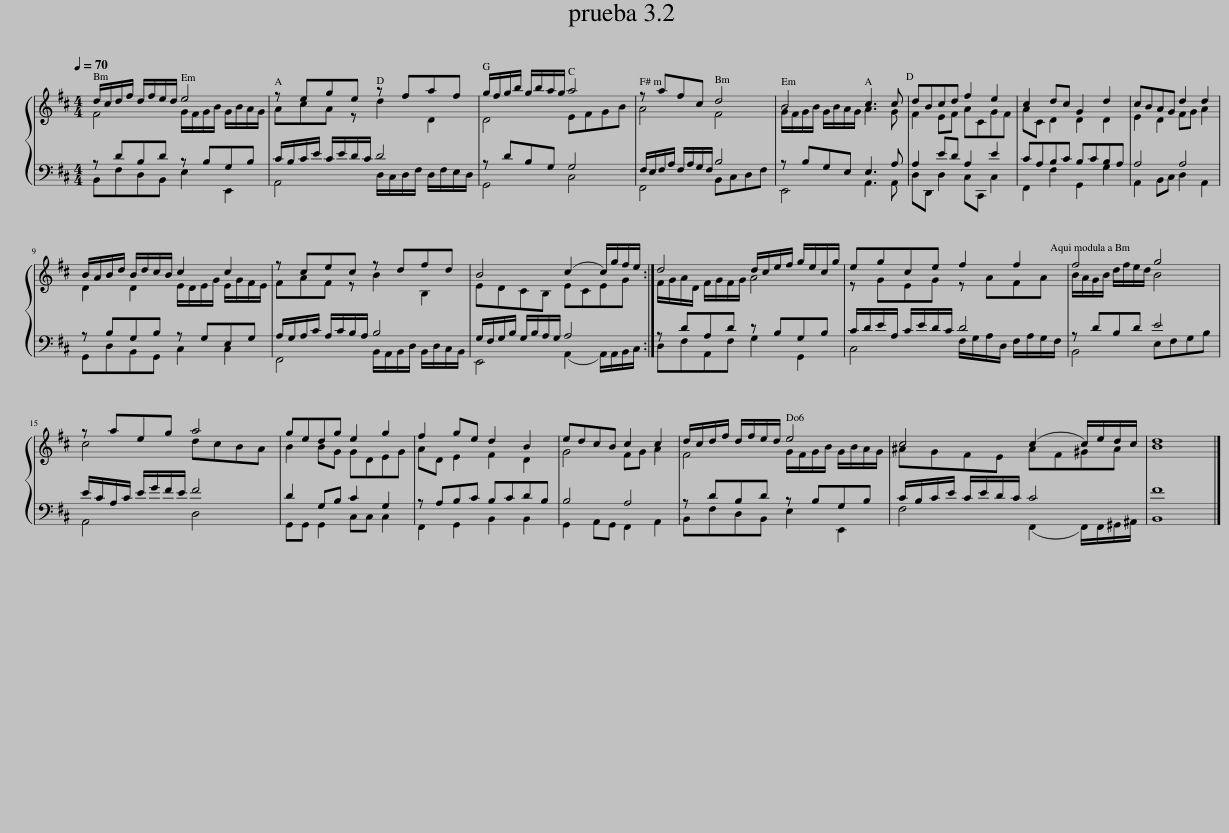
X:1
%%score { ( 1 2 ) | ( 3 4 5 ) }
L:1/8
Q:1/4=70
M:4/4
I:linebreak $
K:D
V:1 treble
V:2 treble
V:3 bass
V:4 bass
V:5 bass
V:1
 d/c/d/f/ d/f/e/d/ e4 | z ege z faf | g/f/g/b/ g/b/a/g/ a4 | z afc d4 | B4 c3 c | %5
 dBcd f2 e2 | c2 dc G2 d2 | cBAG d2 d2 |$ B/A/B/d/ B/d/c/B/ c2 c2 | z cec z dfd | %10
 B4 (c2 c/)g/f/e/ :| d4 d/c/e/f/ g/e/c/g/ | egce f2 f2 | f4 g4 |$ z aeg a4 | %15
 gedg e2 g2 | f2 ge d2 B2 | edcB c2 c2 | d/c/d/f/ d/f/e/d/ e4 | c4 (c2 c/)e/d/c/ | %20
 d8 |] %21
V:2
 F4 G/F/G/B/ G/B/A/G/ | AcA z d2 D2 | D4 EFGB | A4 F4 | G/F/G/B/ G/B/A/G/ A3 G | %5
 F2 EF ACGF | AC D2 D2 D2 | E2 D2 FG A2 |$ D2 D2 E/D/E/G/ E/G/F/E/ | FAF z B2 B,2 | %10
 EDCB, ECEG :| F/G/A/D/ F/G/F/G/ A4 | z GEG z AFA | B/A/G/B/ d/f/e/d/ B4 |$ c4 dcBA | %15
 B2 BG GDEG | AD E2 F2 D2 | G4 FG A2 | F4 G/F/G/B/ G/B/A/G/ | ^AGFE AF^GA | %20
 B8 |] %21
V:3
 z DB,D z B,G,B, | C/B,/C/E/ C/E/D/C/ D4 | z DB,G, G,4 | F,/E,/F,/A,/ F,/A,/G,/F,/ B,4 | z B,G,E, E,3 A, | %5
 A,2 ED A,2 E2 | CA,B,C B,CB,A, | A,4 A,4 |$ z B,G,B, z G,E,G, | A,/G,/A,/C/ A,/C/B,/A,/ B,4 | %10
 G,/F,/G,/B,/ G,/B,/A,/G,/ A,4 :| z DA,D z B,G,B, | C/D/E/A,/ C/E/D/C/ D4 | z DB,D E4 |$ E/C/A,/C/ E/G/F/E/ F4 | %15
 D2 G,B, C2 G,2 | z A,B,C B,CDB, | B,4 A,4 | z DB,D z B,G,B, | C/B,/C/E/ C/E/D/C/ C4 | %20
 F8 |] %21
V:4
 B,,F,D,B,, E,2 E,,2 | A,,4 D,/C,/D,/F,/ D,/F,/E,/D,/ | x8 | x8 | x8 | %5
 D,D,, D,2 C,C,, C,2 | F,,2 F,2 G,,2 G,2 | A,,2 B,,C, D,2 A,,2 |$ G,,D,B,,G,, C,2 C,2 | F,,4 B,,/A,,/B,,/D,/ B,,/D,/C,/B,,/ | %10
 x8 :| x8 | x8 | x8 |$ x8 | %15
 x8 | x8 | x8 | x8 | x8 | %20
 x8 |] %21
V:5
 x8 | x8 | G,,4 C,4 | F,,4 B,,C,D,F, | E,,4 A,,3 A,, | %5
 x8 | x8 | x8 |$ x8 | x8 | %10
 E,,4 (A,,2 A,,/)A,,/B,,/C,/ :| D,F,A,,F, G,2 G,,2 | C,4 F,/G,/A,/D,/ F,/A,/G,/F,/ | B,,4 E,F,G,B, |$ A,,4 D,4 | %15
 G,,G,, G,,2 C,C, C,2 | F,,2 G,,2 B,,2 B,,2 | G,,2 A,,G,, F,,2 A,,2 | B,,F,D,B,, E,2 E,,2 | F,4 (F,,2 F,,/)F,,/^G,,/^A,,/ | %20
 B,,8 |] %21
